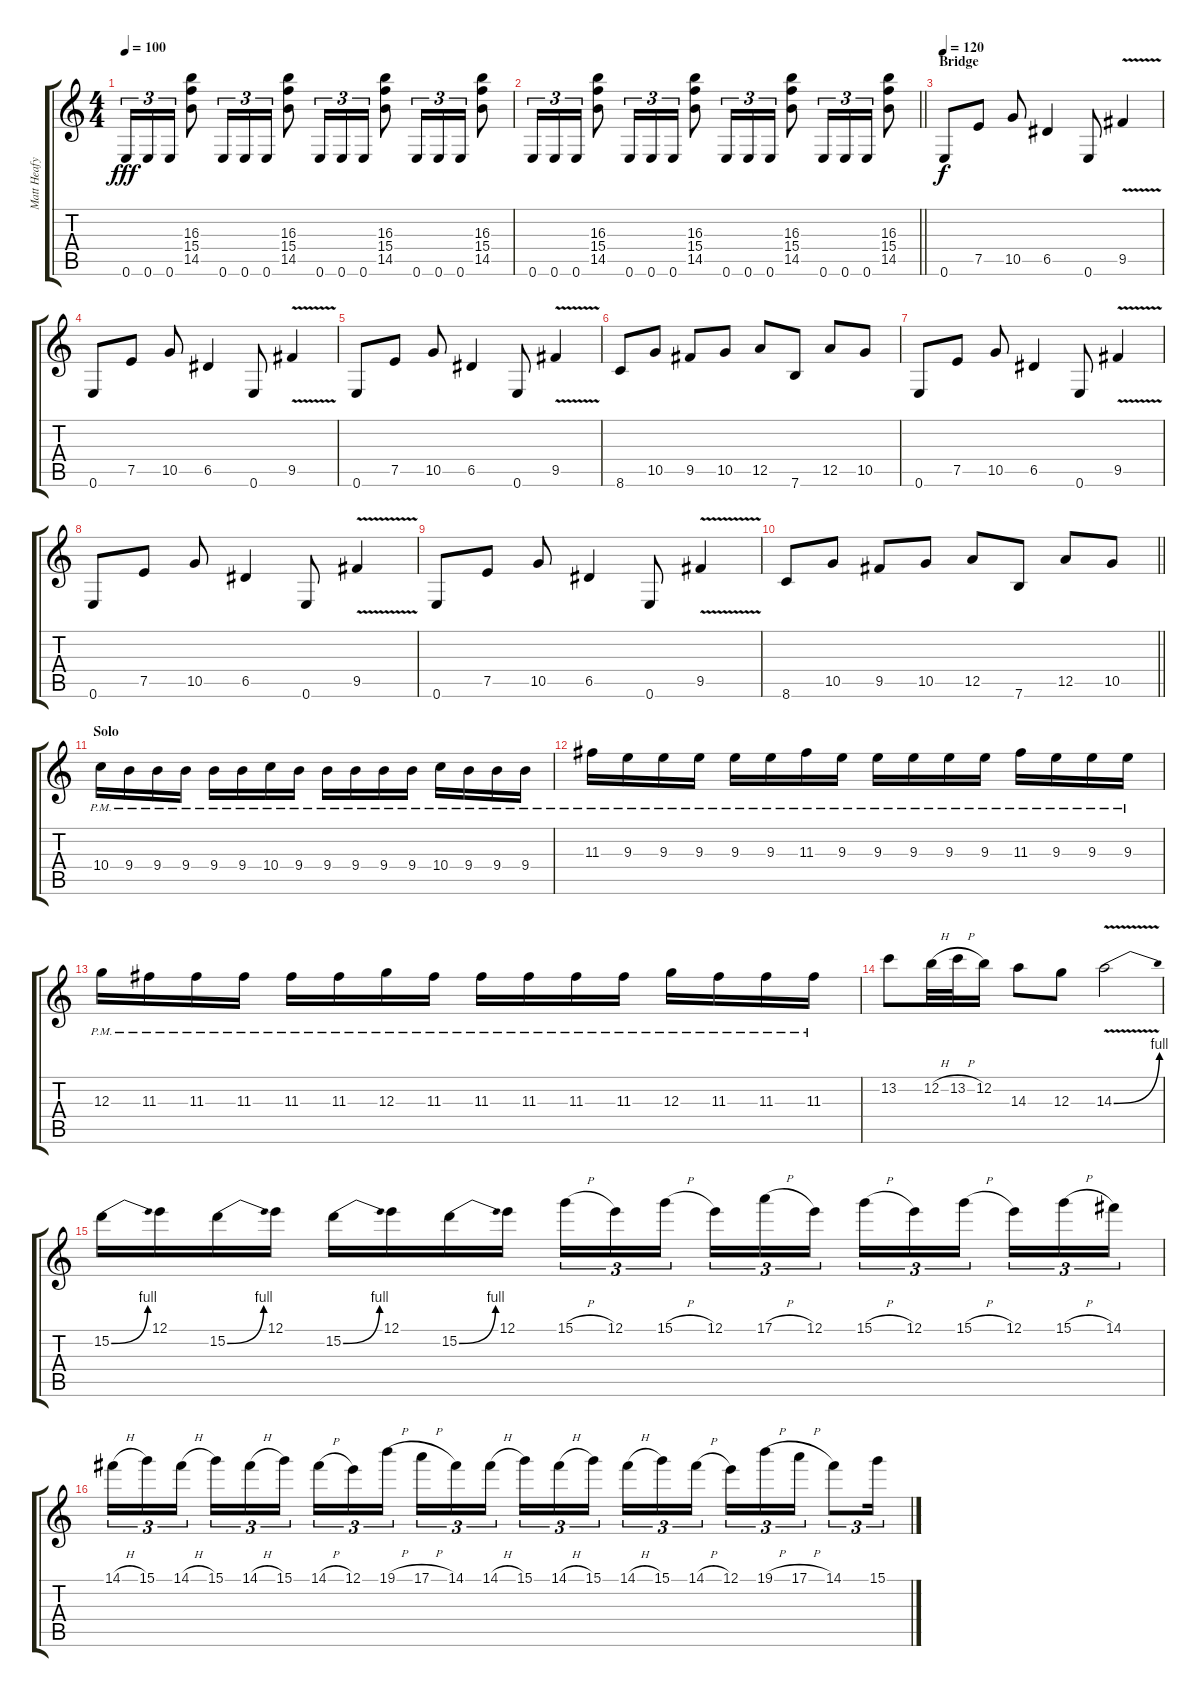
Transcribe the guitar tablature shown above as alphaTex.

\track ("Matt Heafy (Lead)" "Matt Heafy") {instrument distortionguitar}
\staff {score tabs}
\tuning (E4 B3 G3 D3 A2 E2) {hide}
\ts (4 4)
\tempo 100
\clef g2
\ks c
0.6.16{tu (3 2) dy fff} 0.6.16{tu (3 2)} 0.6.16{tu (3 2)} (16.3 15.4 14.5).8 0.6.16{tu (3 2)} 0.6.16{tu (3 2)} 0.6.16{tu (3 2)} (16.3 15.4 14.5).8 0.6.16{tu (3 2)} 0.6.16{tu (3 2)} 0.6.16{tu (3 2)} (16.3 15.4 14.5).8 0.6.16{tu (3 2)} 0.6.16{tu (3 2)} 0.6.16{tu (3 2)} (16.3 15.4 14.5).8 |
\barLineRight lightlight
0.6.16{tu (3 2)} 0.6.16{tu (3 2)} 0.6.16{tu (3 2)} (16.3 15.4 14.5).8 0.6.16{tu (3 2)} 0.6.16{tu (3 2)} 0.6.16{tu (3 2)} (16.3 15.4 14.5).8 0.6.16{tu (3 2)} 0.6.16{tu (3 2)} 0.6.16{tu (3 2)} (16.3 15.4 14.5).8 0.6.16{tu (3 2)} 0.6.16{tu (3 2)} 0.6.16{tu (3 2)} (16.3 15.4 14.5).8 |
\section ("" "Bridge")
\tempo 120
0.6.8{dy f} 7.5.8 10.5.8 6.5.4 0.6.8 9.5{v}.4 |
0.6.8 7.5.8 10.5.8 6.5.4 0.6.8 9.5{v}.4 |
0.6.8 7.5.8 10.5.8 6.5.4 0.6.8 9.5{v}.4 |
8.6.8 10.5.8 9.5.8 10.5.8 12.5.8 7.6.8 12.5.8 10.5.8 |
0.6.8 7.5.8 10.5.8 6.5.4 0.6.8 9.5{v}.4 |
0.6.8 7.5.8 10.5.8 6.5.4 0.6.8 9.5{v}.4 |
0.6.8 7.5.8 10.5.8 6.5.4 0.6.8 9.5{v}.4 |
\barLineRight lightlight
8.6.8 10.5.8 9.5.8 10.5.8 12.5.8 7.6.8 12.5.8 10.5.8 |
\section ("" "Solo")
10.4{pm}.16 9.4{pm}.16 9.4{pm}.16 9.4{pm}.16 9.4{pm}.16 9.4{pm}.16 10.4{pm}.16 9.4{pm}.16 9.4{pm}.16 9.4{pm}.16 9.4{pm}.16 9.4{pm}.16 10.4{pm}.16 9.4{pm}.16 9.4{pm}.16 9.4{pm}.16 |
11.3{pm}.16 9.3{pm}.16 9.3{pm}.16 9.3{pm}.16 9.3{pm}.16 9.3{pm}.16 11.3{pm}.16 9.3{pm}.16 9.3{pm}.16 9.3{pm}.16 9.3{pm}.16 9.3{pm}.16 11.3{pm}.16 9.3{pm}.16 9.3{pm}.16 9.3{pm}.16 |
12.3{pm}.16 11.3{pm}.16 11.3{pm}.16 11.3{pm}.16 11.3{pm}.16 11.3{pm}.16 12.3{pm}.16 11.3{pm}.16 11.3{pm}.16 11.3{pm}.16 11.3{pm}.16 11.3{pm}.16 12.3{pm}.16 11.3{pm}.16 11.3{pm}.16 11.3{pm}.16 |
13.2.8 12.2{h}.32 13.2{h}.32 12.2.16 14.3.8 12.3.8 14.3{be (bend 0 0 60 4) v}.2 |
15.2{be (bend 0 0 60 4)}.16 12.1.16 15.2{be (bend 0 0 60 4)}.16 12.1.16 15.2{be (bend 0 0 60 4)}.16 12.1.16 15.2{be (bend 0 0 60 4)}.16 12.1.16 15.1{h}.16{tu (3 2)} 12.1.16{tu (3 2)} 15.1{h}.16{tu (3 2) beam splitsecondary} 12.1.16{tu (3 2)} 17.1{h}.16{tu (3 2)} 12.1.16{tu (3 2)} 15.1{h}.16{tu (3 2)} 12.1.16{tu (3 2)} 15.1{h}.16{tu (3 2) beam splitsecondary} 12.1.16{tu (3 2)} 15.1{h}.16{tu (3 2)} 14.1.16{tu (3 2)} |
14.1{h}.16{tu (3 2)} 15.1.16{tu (3 2)} 14.1{h}.16{tu (3 2) beam splitsecondary} 15.1.16{tu (3 2)} 14.1{h}.16{tu (3 2)} 15.1.16{tu (3 2)} 14.1{h}.16{tu (3 2)} 12.1.16{tu (3 2)} 19.1{h}.16{tu (3 2) beam splitsecondary} 17.1{h}.16{tu (3 2)} 14.1.16{tu (3 2)} 14.1{h}.16{tu (3 2)} 15.1.16{tu (3 2)} 14.1{h}.16{tu (3 2)} 15.1.16{tu (3 2) beam splitsecondary} 14.1{h}.16{tu (3 2)} 15.1.16{tu (3 2)} 14.1{h}.16{tu (3 2)} 12.1.16{tu (3 2)} 19.1{h}.16{tu (3 2)} 17.1{h}.16{tu (3 2)} 14.1.8{tu (3 2)} 15.1.16{tu (3 2)}
